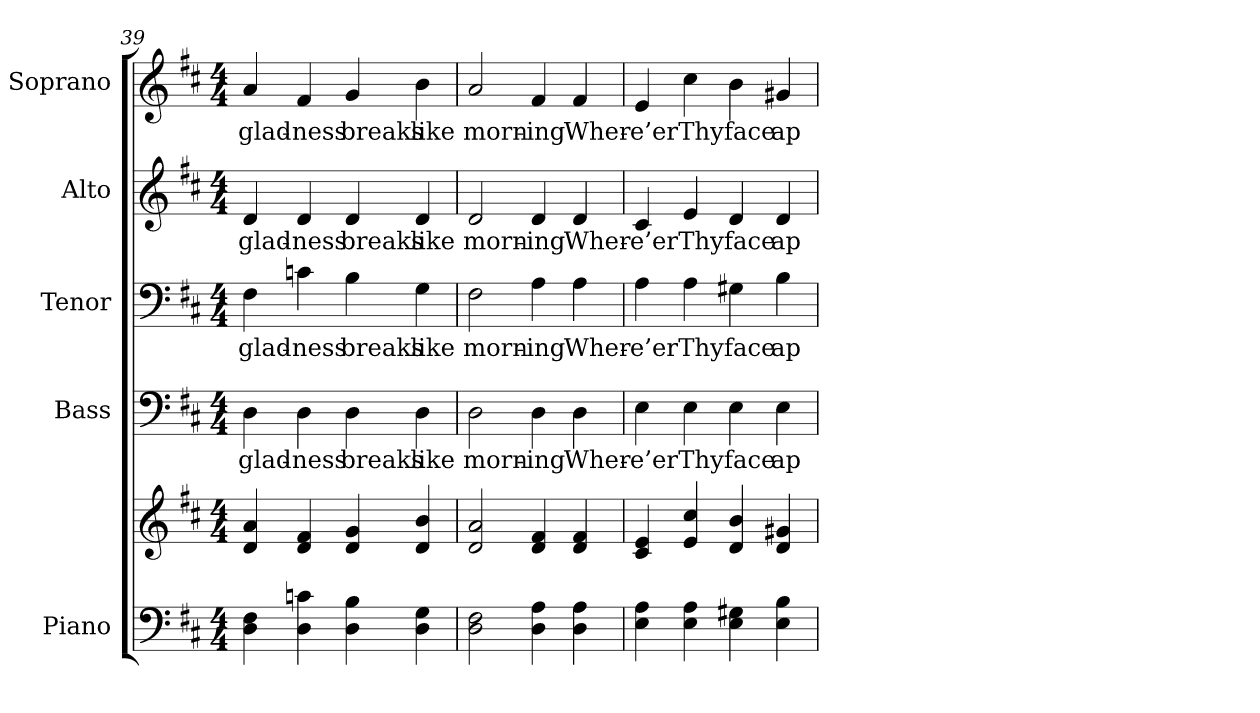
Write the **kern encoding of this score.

**kern	**kern	**kern	**text	**kern	**text	**kern	**text	**kern	**text
*part5	*part5	*part4	*part4	*part3	*part3	*part2	*part2	*part1	*part1
*staff6	*staff5	*staff4	*staff4	*staff3	*staff3	*staff2	*staff2	*staff1	*staff1
*I"Piano	*	*I"Bass	*	*I"Tenor	*	*I"Alto	*	*I"Soprano	*
*I'Pno.	*	*I'B.	*	*I'T.	*	*I'A.	*	*I'S.	*
*clefF4	*clefG2	*clefF4	*	*clefF4	*	*clefG2	*	*clefG2	*
*k[f#c#]	*k[f#c#]	*k[f#c#]	*	*k[f#c#]	*	*k[f#c#]	*	*k[f#c#]	*
*D:	*D:	*D:	*	*D:	*	*D:	*	*D:	*
*M4/4	*M4/4	*M4/4	*	*M4/4	*	*M4/4	*	*M4/4	*
=39	=39	=39	=39	=39	=39	=39	=39	=39	=39
!	!	!	!LO:LY:b:color=#000000	!	!	!	!	!	!
!	!	!	!	!	!LO:LY:b:color=#000000	!	!	!	!
!	!	!	!	!	!	!	!LO:LY:b:color=#000000	!	!
!	!	!	!	!	!	!	!	!	!LO:LY:b:color=#000000
4Di\ 4F#i	4di/ 4ai	4Di\	glad-	4F#i\	glad-	4di/	glad-	4ai/	glad-
!	!	!	!LO:LY:b:color=#000000	!	!	!	!	!	!
!	!	!	!	!	!LO:LY:b:color=#000000	!	!	!	!
!	!	!	!	!	!	!	!LO:LY:b:color=#000000	!	!
!	!	!	!	!	!	!	!	!	!LO:LY:b:color=#000000
4Di\ 4cni	4di/ 4f#i	4Di\	-ness	4cni\	-ness	4di/	-ness	4f#i/	-ness
!	!	!	!LO:LY:b:color=#000000	!	!	!	!	!	!
!	!	!	!	!	!LO:LY:b:color=#000000	!	!	!	!
!	!	!	!	!	!	!	!LO:LY:b:color=#000000	!	!
!	!	!	!	!	!	!	!	!	!LO:LY:b:color=#000000
4Di\ 4Bi	4di/ 4gi	4Di\	breaks	4Bi\	breaks	4di/	breaks	4gi/	breaks
!	!	!	!LO:LY:b:color=#000000	!	!	!	!	!	!
!	!	!	!	!	!LO:LY:b:color=#000000	!	!	!	!
!	!	!	!	!	!	!	!LO:LY:b:color=#000000	!	!
!	!	!	!	!	!	!	!	!	!LO:LY:b:color=#000000
4Di\ 4Gi	4di/ 4bi	4Di\	like	4Gi\	like	4di/	like	4bi\	like
!!LO:PB:g=z
=40	=40	=40	=40	=40	=40	=40	=40	=40	=40
!	!	!	!LO:LY:b:color=#000000	!	!	!	!	!	!
!	!	!	!	!	!LO:LY:b:color=#000000	!	!	!	!
!	!	!	!	!	!	!	!LO:LY:b:color=#000000	!	!
!	!	!	!	!	!	!	!	!	!LO:LY:b:color=#000000
2Di\ 2F#i	2di/ 2ai	2Di\	morn-	2F#i\	morn-	2di/	morn-	2ai/	morn-
!	!	!	!LO:LY:b:color=#000000	!	!	!	!	!	!
!	!	!	!	!	!LO:LY:b:color=#000000	!	!	!	!
!	!	!	!	!	!	!	!LO:LY:b:color=#000000	!	!
!	!	!	!	!	!	!	!	!	!LO:LY:b:color=#000000
4Di\ 4Ai	4di/ 4f#i	4Di\	-ing	4Ai\	-ing	4di/	-ing	4f#i/	-ing
!	!	!	!LO:LY:b:color=#000000	!	!	!	!	!	!
!	!	!	!	!	!LO:LY:b:color=#000000	!	!	!	!
!	!	!	!	!	!	!	!LO:LY:b:color=#000000	!	!
!	!	!	!	!	!	!	!	!	!LO:LY:b:color=#000000
4Di\ 4Ai	4di/ 4f#i	4Di\	Wher-	4Ai\	Wher-	4di/	Wher-	4f#i/	Wher-
=41	=41	=41	=41	=41	=41	=41	=41	=41	=41
!	!	!	!LO:LY:b:color=#000000	!	!	!	!	!	!
!	!	!	!	!	!LO:LY:b:color=#000000	!	!	!	!
!	!	!	!	!	!	!	!LO:LY:b:color=#000000	!	!
!	!	!	!	!	!	!	!	!	!LO:LY:b:color=#000000
4Ei\ 4Ai	4c#i/ 4ei	4Ei\	-e’er	4Ai\	-e’er	4c#i/	-e’er	4ei/	-e’er
!	!	!	!LO:LY:b:color=#000000	!	!	!	!	!	!
!	!	!	!	!	!LO:LY:b:color=#000000	!	!	!	!
!	!	!	!	!	!	!	!LO:LY:b:color=#000000	!	!
!	!	!	!	!	!	!	!	!	!LO:LY:b:color=#000000
4Ei\ 4Ai	4ei/ 4cc#i	4Ei\	Thy	4Ai\	Thy	4ei/	Thy	4cc#i\	Thy
!	!	!	!LO:LY:b:color=#000000	!	!	!	!	!	!
!	!	!	!	!	!LO:LY:b:color=#000000	!	!	!	!
!	!	!	!	!	!	!	!LO:LY:b:color=#000000	!	!
!	!	!	!	!	!	!	!	!	!LO:LY:b:color=#000000
4Ei\ 4G#Xi	4di/ 4bi	4Ei\	face	4G#Xi\	face	4di/	face	4bi\	face
!	!	!	!LO:LY:b:color=#000000	!	!	!	!	!	!
!	!	!	!	!	!LO:LY:b:color=#000000	!	!	!	!
!	!	!	!	!	!	!	!LO:LY:b:color=#000000	!	!
!	!	!	!	!	!	!	!	!	!LO:LY:b:color=#000000
4Ei\ 4Bi	4di/ 4g#Xi	4Ei\	ap-	4Bi\	ap-	4di/	ap-	4g#Xi/	ap-
=	=	=	=	=	=	=	=	=	=
*-	*-	*-	*-	*-	*-	*-	*-	*-	*-
